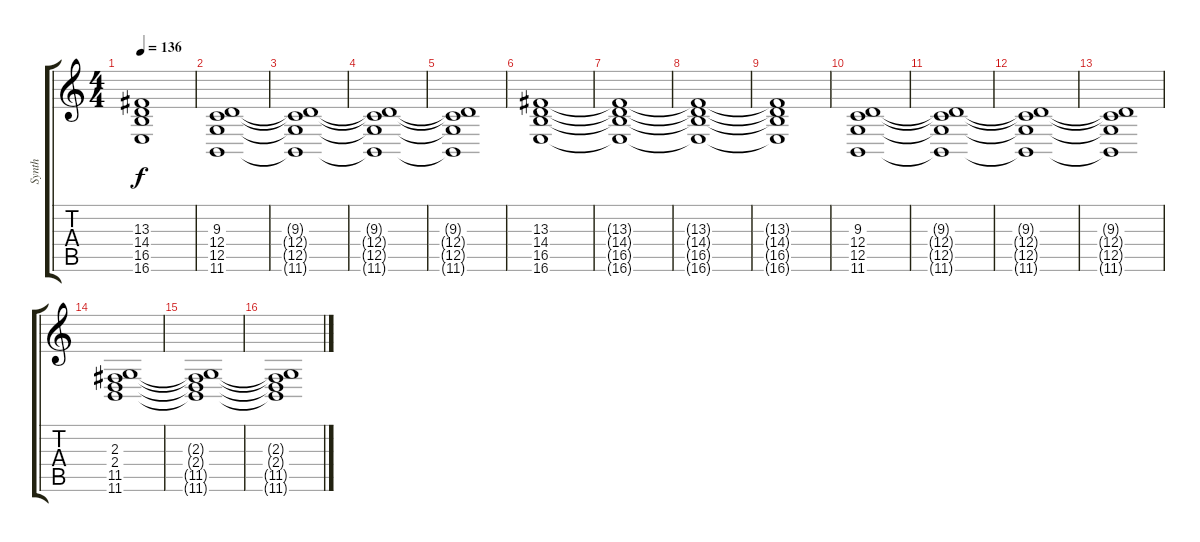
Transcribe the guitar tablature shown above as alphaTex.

\track ("Synth" "Synth") {instrument pad2warm}
\staff {score tabs}
\tuning (D4 A3 F3 C3 G2 C2) {hide}
\ts (4 4)
\tempo 136
\clef g2
\ks c
(13.3{t} 14.4{t} 16.5{t} 16.6{t}).1{dy f} |
(9.3 12.4 12.5 11.6).1 |
(9.3{t} 12.4{t} 12.5{t} 11.6{t}).1 |
(9.3{t} 12.4{t} 12.5{t} 11.6{t}).1 |
(9.3{t} 12.4{t} 12.5{t} 11.6{t}).1 |
(13.3 14.4 16.5 16.6).1 |
(13.3{t} 14.4{t} 16.5{t} 16.6{t}).1 |
(13.3{t} 14.4{t} 16.5{t} 16.6{t}).1 |
(13.3{t} 14.4{t} 16.5{t} 16.6{t}).1 |
(9.3 12.4 12.5 11.6).1 |
(9.3{t} 12.4{t} 12.5{t} 11.6{t}).1 |
(9.3{t} 12.4{t} 12.5{t} 11.6{t}).1 |
(9.3{t} 12.4{t} 12.5{t} 11.6{t}).1 |
(2.3 2.4 11.5 11.6).1 |
(2.3{t} 2.4{t} 11.5{t} 11.6{t}).1 |
(2.3{t} 2.4{t} 11.5{t} 11.6{t}).1
